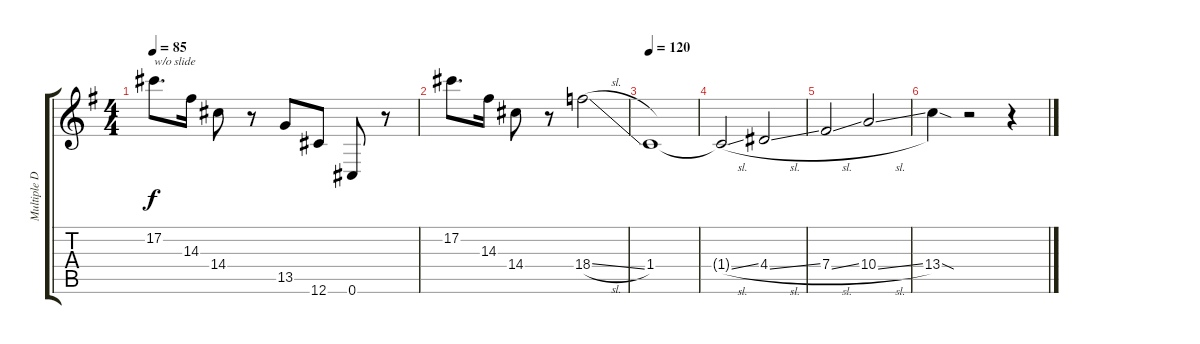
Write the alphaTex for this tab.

\track ("Multiple Distortion Guitars and Sequence" "Multiple D") {instrument distortionguitar}
\staff {score tabs}
\tuning (Db4 Ab3 E3 B2 Gb2 Db2) {hide}
\ts (4 4)
\tempo 85
\clef g2
\ks g
17.2.8{d txt "w/o slide" dy f} 14.3.16 14.4.8 r.8 13.5.8 12.6.8 0.6.8 r.8 |
17.2.8{d} 14.3.16 14.4.8 r.8 18.4{sl}.2 |
\tempo 120
1.4.1 |
1.4{sl t}.2 4.4{sl}.2 |
7.4{sl}.2 10.4{sl}.2 |
13.4{sod}.4 r.2 r.4
